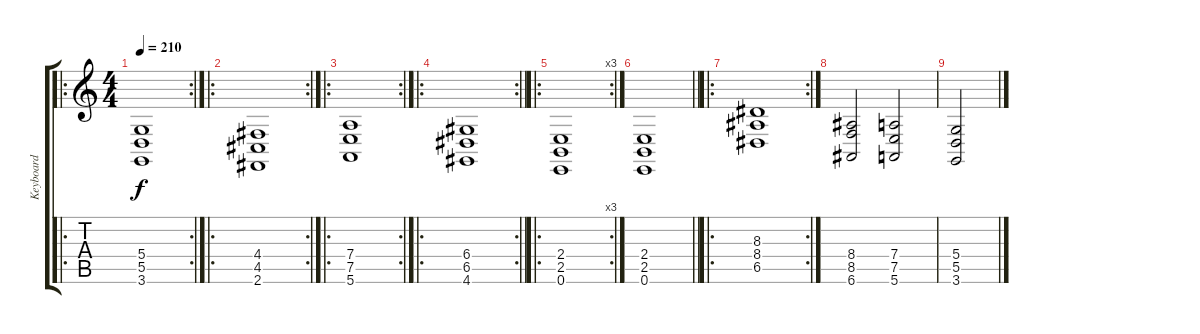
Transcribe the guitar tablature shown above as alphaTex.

\track ("Keyboard" "Keyboard") {instrument pad4choir}
\staff {score tabs}
\tuning (E4 B3 G3 D3 A2 E2) {hide}
\ro
\rc 2
\ts (4 4)
\tempo 210
\clef g2
\ks c
(5.4 5.5 3.6).1{dy f} |
\ro
\rc 2
(4.4 4.5 2.6).1 |
\ro
\rc 2
(7.4 7.5 5.6).1 |
\ro
\rc 2
\barLineRight lightlight
(6.4 6.5 4.6).1 |
\ro
\rc 3
(2.4 2.5 0.6).1 |
\barLineRight lightlight
(2.4 2.5 0.6).1 |
\ro
\rc 2
(8.3 8.4 6.5).1 |
(8.4 8.5 6.6).2 (7.4 7.5 5.6).2 |
(5.4 5.5 3.6).2
